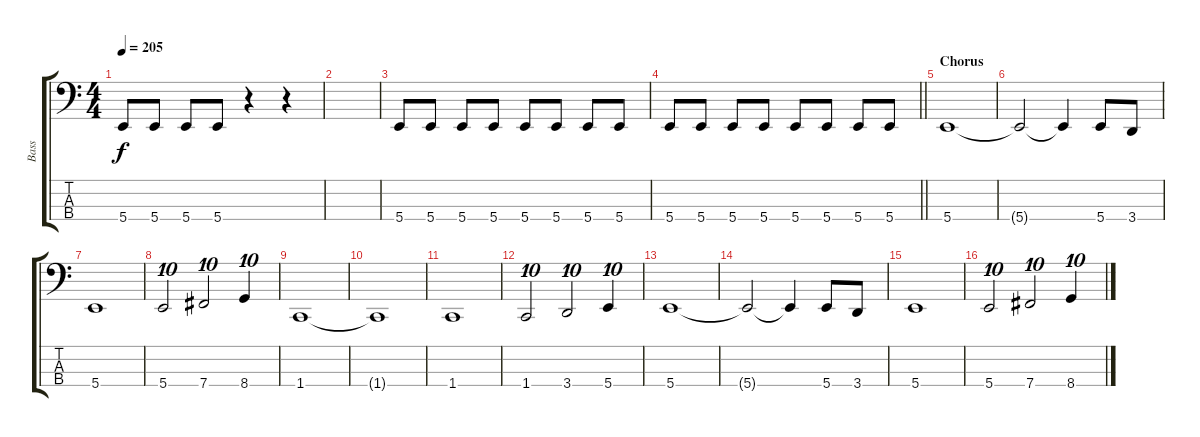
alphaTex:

\track ("Bass" "Bass") {instrument electricbassfinger}
\staff {score tabs}
\tuning (E2 B1 Gb1 B0) {hide}
\ts (4 4)
\tempo 205
\clef f4
\ks c
5.4.8{dy f} 5.4.8 5.4.8 5.4.8 r.4 r.4 |
|
5.4.8 5.4.8 5.4.8 5.4.8 5.4.8 5.4.8 5.4.8 5.4.8 |
\barLineRight lightlight
5.4.8 5.4.8 5.4.8 5.4.8 5.4.8 5.4.8 5.4.8 5.4.8 |
\section ("" "Chorus")
5.4.1 |
5.4{t}.2 5.4{t}.4 5.4.8 3.4.8 |
5.4.1 |
5.4.2{tu (10 8)} 7.4.2{tu (10 8)} 8.4.4{tu (10 8)} |
1.4.1 |
1.4{t}.1 |
1.4.1 |
1.4.2{tu (10 8)} 3.4.2{tu (10 8)} 5.4.4{tu (10 8)} |
5.4.1 |
5.4{t}.2 5.4{t}.4 5.4.8 3.4.8 |
5.4.1 |
5.4.2{tu (10 8)} 7.4.2{tu (10 8)} 8.4.4{tu (10 8)}
